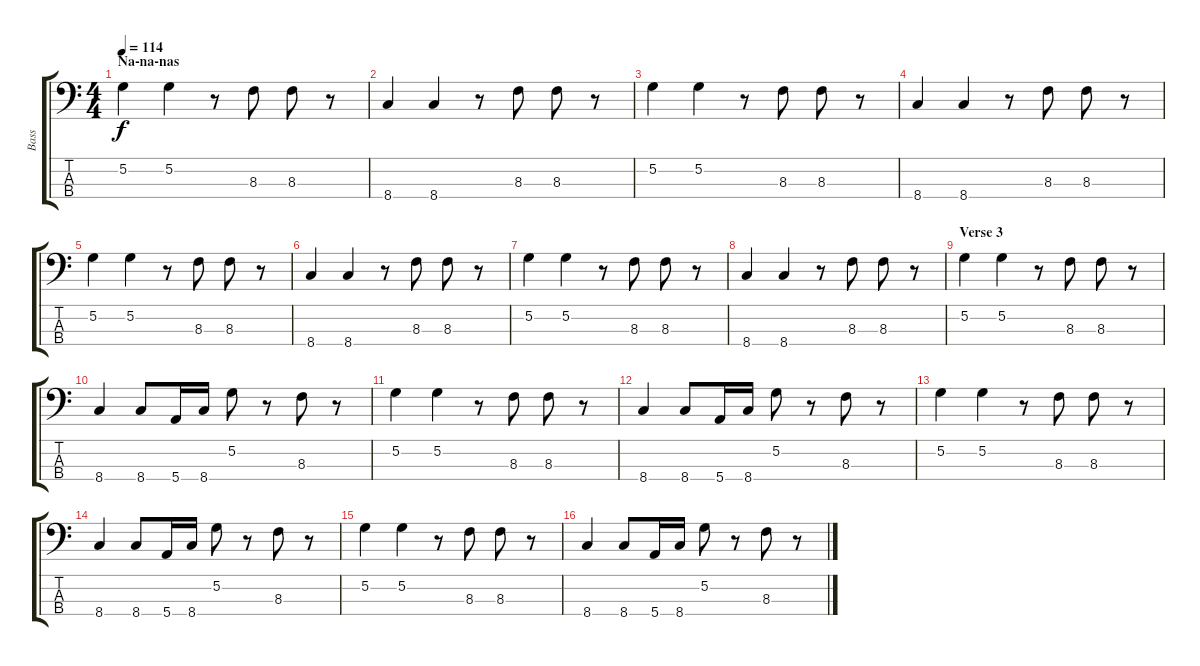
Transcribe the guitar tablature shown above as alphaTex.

\track ("Bass" "Bass") {instrument electricbassfinger}
\staff {score tabs}
\tuning (G2 D2 A1 E1) {hide}
\ts (4 4)
\section ("" "Na-na-nas")
\tempo 114
\clef f4
\ks c
5.2.4{dy f} 5.2.4 r.8 8.3.8 8.3.8 r.8 |
8.4.4 8.4.4 r.8 8.3.8 8.3.8 r.8 |
5.2.4 5.2.4 r.8 8.3.8 8.3.8 r.8 |
8.4.4 8.4.4 r.8 8.3.8 8.3.8 r.8 |
5.2.4 5.2.4 r.8 8.3.8 8.3.8 r.8 |
8.4.4 8.4.4 r.8 8.3.8 8.3.8 r.8 |
5.2.4 5.2.4 r.8 8.3.8 8.3.8 r.8 |
8.4.4 8.4.4 r.8 8.3.8 8.3.8 r.8 |
\section ("" "Verse 3")
5.2.4 5.2.4 r.8 8.3.8 8.3.8 r.8 |
8.4.4 8.4.8 5.4.16 8.4.16 5.2.8 r.8 8.3.8 r.8 |
5.2.4 5.2.4 r.8 8.3.8 8.3.8 r.8 |
8.4.4 8.4.8 5.4.16 8.4.16 5.2.8 r.8 8.3.8 r.8 |
5.2.4 5.2.4 r.8 8.3.8 8.3.8 r.8 |
8.4.4 8.4.8 5.4.16 8.4.16 5.2.8 r.8 8.3.8 r.8 |
5.2.4 5.2.4 r.8 8.3.8 8.3.8 r.8 |
8.4.4 8.4.8 5.4.16 8.4.16 5.2.8 r.8 8.3.8 r.8
